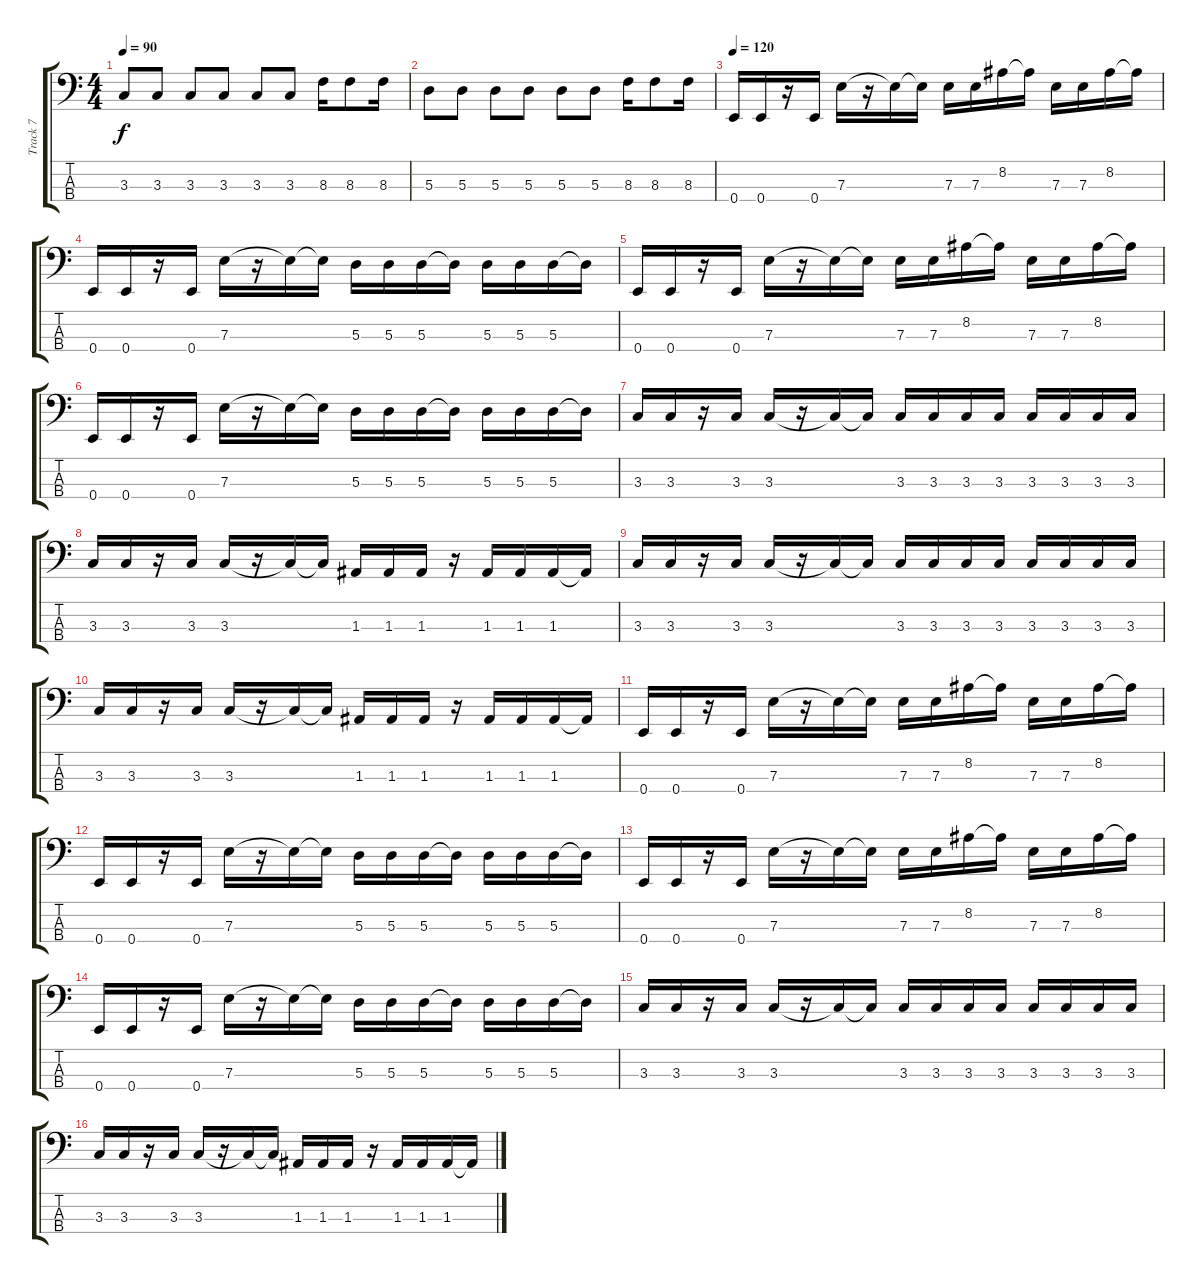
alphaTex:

\track ("Track 7" "Track 7") {instrument electricbassfinger}
\staff {score tabs}
\tuning (G2 D2 A1 E1) {hide}
\ts (4 4)
\tempo 90
\clef f4
\ks c
3.3.8{dy f} 3.3.8 3.3.8 3.3.8 3.3.8 3.3.8 8.3.16 8.3.8 8.3.16 |
5.3.8 5.3.8 5.3.8 5.3.8 5.3.8 5.3.8 8.3.16 8.3.8 8.3.16 |
\tempo 120
0.4.16 0.4.16 r.16 0.4.16 7.3.16 r.16 7.3{t}.16 7.3{t}.16 7.3.16 7.3.16 8.2.16 8.2{t}.16 7.3.16 7.3.16 8.2.16 8.2{t}.16 |
0.4.16 0.4.16 r.16 0.4.16 7.3.16 r.16 7.3{t}.16 7.3{t}.16 5.3.16 5.3.16 5.3.16 5.3{t}.16 5.3.16 5.3.16 5.3.16 5.3{t}.16 |
0.4.16 0.4.16 r.16 0.4.16 7.3.16 r.16 7.3{t}.16 7.3{t}.16 7.3.16 7.3.16 8.2.16 8.2{t}.16 7.3.16 7.3.16 8.2.16 8.2{t}.16 |
0.4.16 0.4.16 r.16 0.4.16 7.3.16 r.16 7.3{t}.16 7.3{t}.16 5.3.16 5.3.16 5.3.16 5.3{t}.16 5.3.16 5.3.16 5.3.16 5.3{t}.16 |
3.3.16 3.3.16 r.16 3.3.16 3.3.16 r.16 3.3{t}.16 3.3{t}.16 3.3.16 3.3.16 3.3.16 3.3.16 3.3.16 3.3.16 3.3.16 3.3.16 |
3.3.16 3.3.16 r.16 3.3.16 3.3.16 r.16 3.3{t}.16 3.3{t}.16 1.3.16 1.3.16 1.3.16 r.16 1.3.16 1.3.16 1.3.16 1.3{t}.16 |
3.3.16 3.3.16 r.16 3.3.16 3.3.16 r.16 3.3{t}.16 3.3{t}.16 3.3.16 3.3.16 3.3.16 3.3.16 3.3.16 3.3.16 3.3.16 3.3.16 |
3.3.16 3.3.16 r.16 3.3.16 3.3.16 r.16 3.3{t}.16 3.3{t}.16 1.3.16 1.3.16 1.3.16 r.16 1.3.16 1.3.16 1.3.16 1.3{t}.16 |
0.4.16 0.4.16 r.16 0.4.16 7.3.16 r.16 7.3{t}.16 7.3{t}.16 7.3.16 7.3.16 8.2.16 8.2{t}.16 7.3.16 7.3.16 8.2.16 8.2{t}.16 |
0.4.16 0.4.16 r.16 0.4.16 7.3.16 r.16 7.3{t}.16 7.3{t}.16 5.3.16 5.3.16 5.3.16 5.3{t}.16 5.3.16 5.3.16 5.3.16 5.3{t}.16 |
0.4.16 0.4.16 r.16 0.4.16 7.3.16 r.16 7.3{t}.16 7.3{t}.16 7.3.16 7.3.16 8.2.16 8.2{t}.16 7.3.16 7.3.16 8.2.16 8.2{t}.16 |
0.4.16 0.4.16 r.16 0.4.16 7.3.16 r.16 7.3{t}.16 7.3{t}.16 5.3.16 5.3.16 5.3.16 5.3{t}.16 5.3.16 5.3.16 5.3.16 5.3{t}.16 |
3.3.16 3.3.16 r.16 3.3.16 3.3.16 r.16 3.3{t}.16 3.3{t}.16 3.3.16 3.3.16 3.3.16 3.3.16 3.3.16 3.3.16 3.3.16 3.3.16 |
3.3.16 3.3.16 r.16 3.3.16 3.3.16 r.16 3.3{t}.16 3.3{t}.16 1.3.16 1.3.16 1.3.16 r.16 1.3.16 1.3.16 1.3.16 1.3{t}.16
